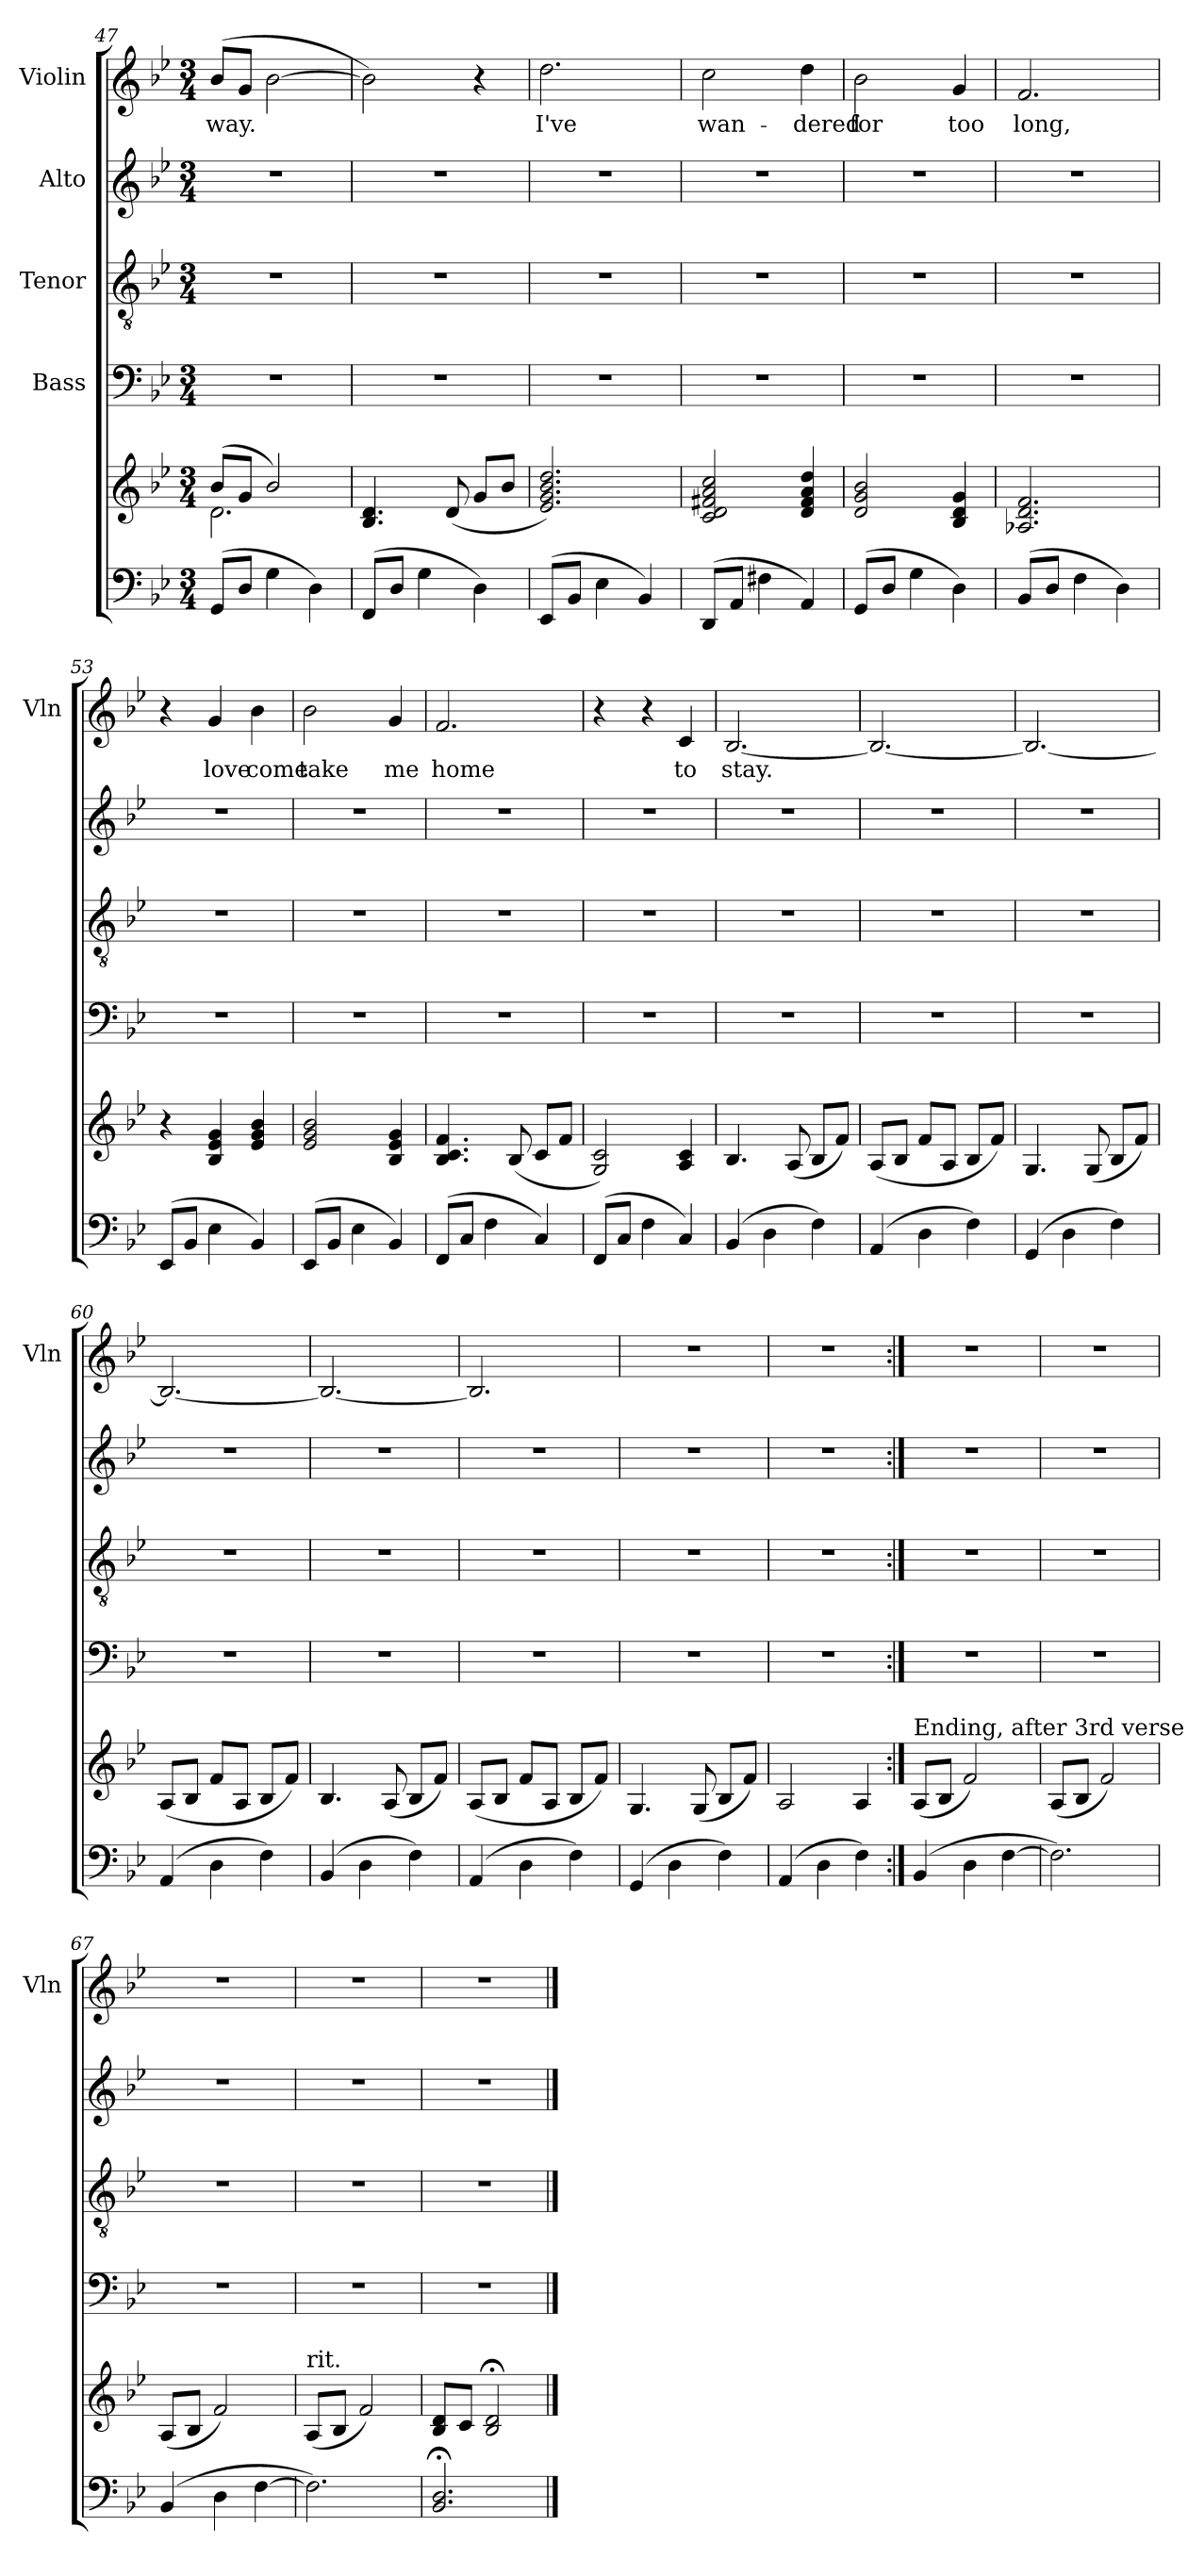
**kern	**kern	**kern	**kern	**kern	**kern	**text
*part5	*part5	*part4	*part3	*part2	*part1	*part1
*staff6	*staff5	*staff4	*staff3	*staff2	*staff1	*staff1
*	*	*I"Bass	*I"Tenor	*I"Alto	*I"Violin	*
*	*	*	*	*	*I'Vln	*
*clefF4	*clefG2	*clefF4	*clefGv2	*clefG2	*clefG2	*
*k[b-e-]	*k[b-e-]	*k[b-e-]	*k[b-e-]	*k[b-e-]	*k[b-e-]	*
*M3/4	*M3/4	*M3/4	*M3/4	*M3/4	*M3/4	*
=47	=47	=47	=47	=47	=47	=47
*	*^	*	*	*	*	*
(>8GGL	(>8b-L	2.d\	2.r	2.r	2.r	(>8b-L	way.
8DJ	8gJ	.	.	.	.	8gJ	.
4G\	2b-/)	.	.	.	.	[2b-\	.
4D\)	.	.	.	.	.	.	.
*	*v	*v	*	*	*	*	*
=48	=48	=48	=48	=48	=48	=48
(>8FFL	4.B-/ 4.d/	2.r	2.r	2.r	2b-\])	.
8DJ	.	.	.	.	.	.
4G\	.	.	.	.	.	.
.	(>8d/	.	.	.	.	.
4D\)	8gL	.	.	.	4r	.
.	8b-J	.	.	.	.	.
=49	=49	=49	=49	=49	=49	=49
(>8EE-L	2.e-/ 2.g/ 2.b-/ 2.dd/)	2.r	2.r	2.r	2.dd\	I've
8BB-J	.	.	.	.	.	.
4E-\	.	.	.	.	.	.
4BB-/)	.	.	.	.	.	.
=50	=50	=50	=50	=50	=50	=50
(>8DDL	2c/ 2d/ 2f#X/ 2a/ 2cc/	2.r	2.r	2.r	2cc\	wan-
8AAJ	.	.	.	.	.	.
4F#X\	.	.	.	.	.	.
4AA/)	4d/ 4f#/ 4a/ 4dd/	.	.	.	4dd\	-dered
=51	=51	=51	=51	=51	=51	=51
(>8GGL	2d/ 2g/ 2b-/	2.r	2.r	2.r	2b-\	for
8DJ	.	.	.	.	.	.
4G\	.	.	.	.	.	.
4D\)	4B-/ 4d/ 4g/	.	.	.	4g/	too
=52	=52	=52	=52	=52	=52	=52
(>8BB-L	2.A-X/ 2.d/ 2.f/	2.r	2.r	2.r	2.f/	long,
8DJ	.	.	.	.	.	.
4F\	.	.	.	.	.	.
4D\)	.	.	.	.	.	.
!!LO:LB:g=z
=53	=53	=53	=53	=53	=53	=53
(>8EE-L	4r	2.r	2.r	2.r	4r	.
8BB-J	.	.	.	.	.	.
4E-\	4B-/ 4e-/ 4g/	.	.	.	4g/	love
4BB-/)	4e-/ 4g/ 4b-/	.	.	.	4b-\	come
=54	=54	=54	=54	=54	=54	=54
(>8EE-L	2e-/ 2g/ 2b-/	2.r	2.r	2.r	2b-\	take
8BB-J	.	.	.	.	.	.
4E-\	.	.	.	.	.	.
4BB-/)	4B-/ 4e-/ 4g/	.	.	.	4g/	me
=55	=55	=55	=55	=55	=55	=55
(>8FFL	4.B-/ 4.c/ 4.f/	2.r	2.r	2.r	2.f/	home
8CJ	.	.	.	.	.	.
4F\	.	.	.	.	.	.
.	(>8B-/	.	.	.	.	.
4C/)	8cL	.	.	.	.	.
.	8fJ	.	.	.	.	.
=56	=56	=56	=56	=56	=56	=56
(>8FFL	2G/ 2c/)	2.r	2.r	2.r	4r	.
8CJ	.	.	.	.	.	.
4F\	.	.	.	.	4r	.
4C/)	4A/ 4c/	.	.	.	4c/	to
=57	=57	=57	=57	=57	=57	=57
(>4BB-/	4.B-/	2.r	2.r	2.r	[2.B-/	stay.
4D\	.	.	.	.	.	.
.	(<8A/	.	.	.	.	.
4F\)	8B-L	.	.	.	.	.
.	8fJ)	.	.	.	.	.
=58	=58	=58	=58	=58	=58	=58
(>4AA/	(<8AL	2.r	2.r	2.r	2.B-/_	.
.	8B-J	.	.	.	.	.
4D\	8fL	.	.	.	.	.
.	8AJ	.	.	.	.	.
4F\)	8B-L	.	.	.	.	.
.	8fJ)	.	.	.	.	.
!!LO:PB:g=z
=59	=59	=59	=59	=59	=59	=59
(>4GG/	4.G/	2.r	2.r	2.r	2.B-/_	.
4D\	.	.	.	.	.	.
.	(<8G/	.	.	.	.	.
4F\)	8B-L	.	.	.	.	.
.	8fJ)	.	.	.	.	.
=60	=60	=60	=60	=60	=60	=60
(>4AA/	(<8AL	2.r	2.r	2.r	2.B-/_	.
.	8B-J	.	.	.	.	.
4D\	8fL	.	.	.	.	.
.	8AJ	.	.	.	.	.
4F\)	8B-L	.	.	.	.	.
.	8fJ)	.	.	.	.	.
=61	=61	=61	=61	=61	=61	=61
(>4BB-/	4.B-/	2.r	2.r	2.r	2.B-/_	.
4D\	.	.	.	.	.	.
.	(<8A/	.	.	.	.	.
4F\)	8B-L	.	.	.	.	.
.	8fJ)	.	.	.	.	.
=62	=62	=62	=62	=62	=62	=62
(>4AA/	(<8AL	2.r	2.r	2.r	2.B-/]	.
.	8B-J	.	.	.	.	.
4D\	8fL	.	.	.	.	.
.	8AJ	.	.	.	.	.
4F\)	8B-L	.	.	.	.	.
.	8fJ)	.	.	.	.	.
=63	=63	=63	=63	=63	=63	=63
(>4GG/	4.G/	2.r	2.r	2.r	2.r	.
4D\	.	.	.	.	.	.
.	(<8G/	.	.	.	.	.
4F\)	8B-L	.	.	.	.	.
.	8fJ)	.	.	.	.	.
=64	=64	=64	=64	=64	=64	=64
(>4AA/	2A/	2.r	2.r	2.r	2.r	.
4D\	.	.	.	.	.	.
4F\)	4A/	.	.	.	.	.
!!LO:LB:g=z
=65:|!	=65:|!	=65:|!	=65:|!	=65:|!	=65:|!	=65:|!
!	!LO:TX:t=Ending, after 3rd verse	!	!	!	!	!
(>4BB-/	(<8AL	2.r	2.r	2.r	2.r	.
.	8B-J	.	.	.	.	.
4D\	2f/)	.	.	.	.	.
[4F\	.	.	.	.	.	.
=66	=66	=66	=66	=66	=66	=66
2.F\])	(<8AL	2.r	2.r	2.r	2.r	.
.	8B-J	.	.	.	.	.
.	2f/)	.	.	.	.	.
=67	=67	=67	=67	=67	=67	=67
(>4BB-/	(<8AL	2.r	2.r	2.r	2.r	.
.	8B-J	.	.	.	.	.
4D\	2f/)	.	.	.	.	.
[4F\	.	.	.	.	.	.
=68	=68	=68	=68	=68	=68	=68
!	!LO:TX:t=rit.	!	!	!	!	!
2.F\])	(<8AL	2.r	2.r	2.r	2.r	.
.	8B-J	.	.	.	.	.
.	2f/)	.	.	.	.	.
=69	=69	=69	=69	=69	=69	=69
2.BB-;</ 2.D;</	8B- 8dL	2.r	2.r	2.r	2.r	.
.	8cJ	.	.	.	.	.
.	2B-;</ 2d;</	.	.	.	.	.
==	==	==	==	==	==	==
*-	*-	*-	*-	*-	*-	*-
